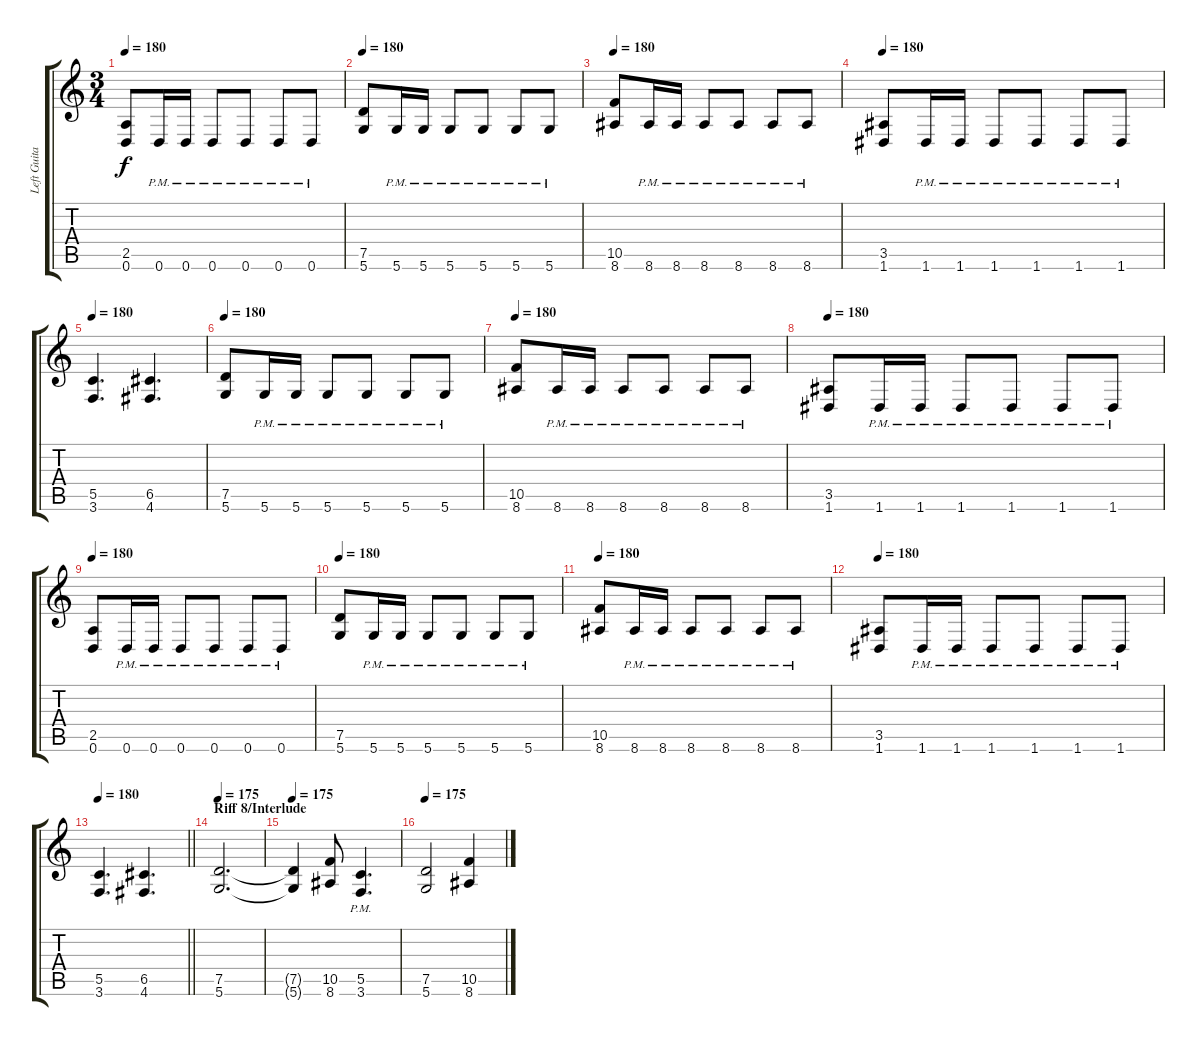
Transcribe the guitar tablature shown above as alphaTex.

\track ("Left Guitar" "Left Guita") {instrument distortionguitar}
\staff {score tabs}
\tuning (D4 A3 F3 C3 G2 D2) {hide}
\ts (3 4)
\tempo 180
\clef g2
\ks c
(2.5 0.6).8{dy f} 0.6{pm}.16 0.6{pm}.16 0.6{pm}.8 0.6{pm}.8 0.6{pm}.8 0.6{pm}.8 |
\tempo 180
(7.5 5.6).8 5.6{pm}.16 5.6{pm}.16 5.6{pm}.8 5.6{pm}.8 5.6{pm}.8 5.6{pm}.8 |
\tempo 180
(10.5 8.6).8 8.6{pm}.16 8.6{pm}.16 8.6{pm}.8 8.6{pm}.8 8.6{pm}.8 8.6{pm}.8 |
\tempo 180
(3.5 1.6).8 1.6{pm}.16 1.6{pm}.16 1.6{pm}.8 1.6{pm}.8 1.6{pm}.8 1.6{pm}.8 |
\tempo 180
(5.5 3.6).4{d} (6.5 4.6).4{d} |
\tempo 180
(7.5 5.6).8 5.6{pm}.16 5.6{pm}.16 5.6{pm}.8 5.6{pm}.8 5.6{pm}.8 5.6{pm}.8 |
\tempo 180
(10.5 8.6).8 8.6{pm}.16 8.6{pm}.16 8.6{pm}.8 8.6{pm}.8 8.6{pm}.8 8.6{pm}.8 |
\tempo 180
(3.5 1.6).8 1.6{pm}.16 1.6{pm}.16 1.6{pm}.8 1.6{pm}.8 1.6{pm}.8 1.6{pm}.8 |
\tempo 180
(2.5 0.6).8 0.6{pm}.16 0.6{pm}.16 0.6{pm}.8 0.6{pm}.8 0.6{pm}.8 0.6{pm}.8 |
\tempo 180
(7.5 5.6).8 5.6{pm}.16 5.6{pm}.16 5.6{pm}.8 5.6{pm}.8 5.6{pm}.8 5.6{pm}.8 |
\tempo 180
(10.5 8.6).8 8.6{pm}.16 8.6{pm}.16 8.6{pm}.8 8.6{pm}.8 8.6{pm}.8 8.6{pm}.8 |
\tempo 180
(3.5 1.6).8 1.6{pm}.16 1.6{pm}.16 1.6{pm}.8 1.6{pm}.8 1.6{pm}.8 1.6{pm}.8 |
\tempo 180
\barLineRight lightlight
(5.5 3.6).4{d} (6.5 4.6).4{d} |
\section ("" "Riff 8/Interlude")
\tempo 175
(7.5 5.6).2{d} |
\tempo 175
(7.5{t} 5.6{t}).4 (10.5 8.6).8 (5.5{pm} 3.6{pm}).4{d} |
\tempo 175
(7.5 5.6).2 (10.5 8.6).4
